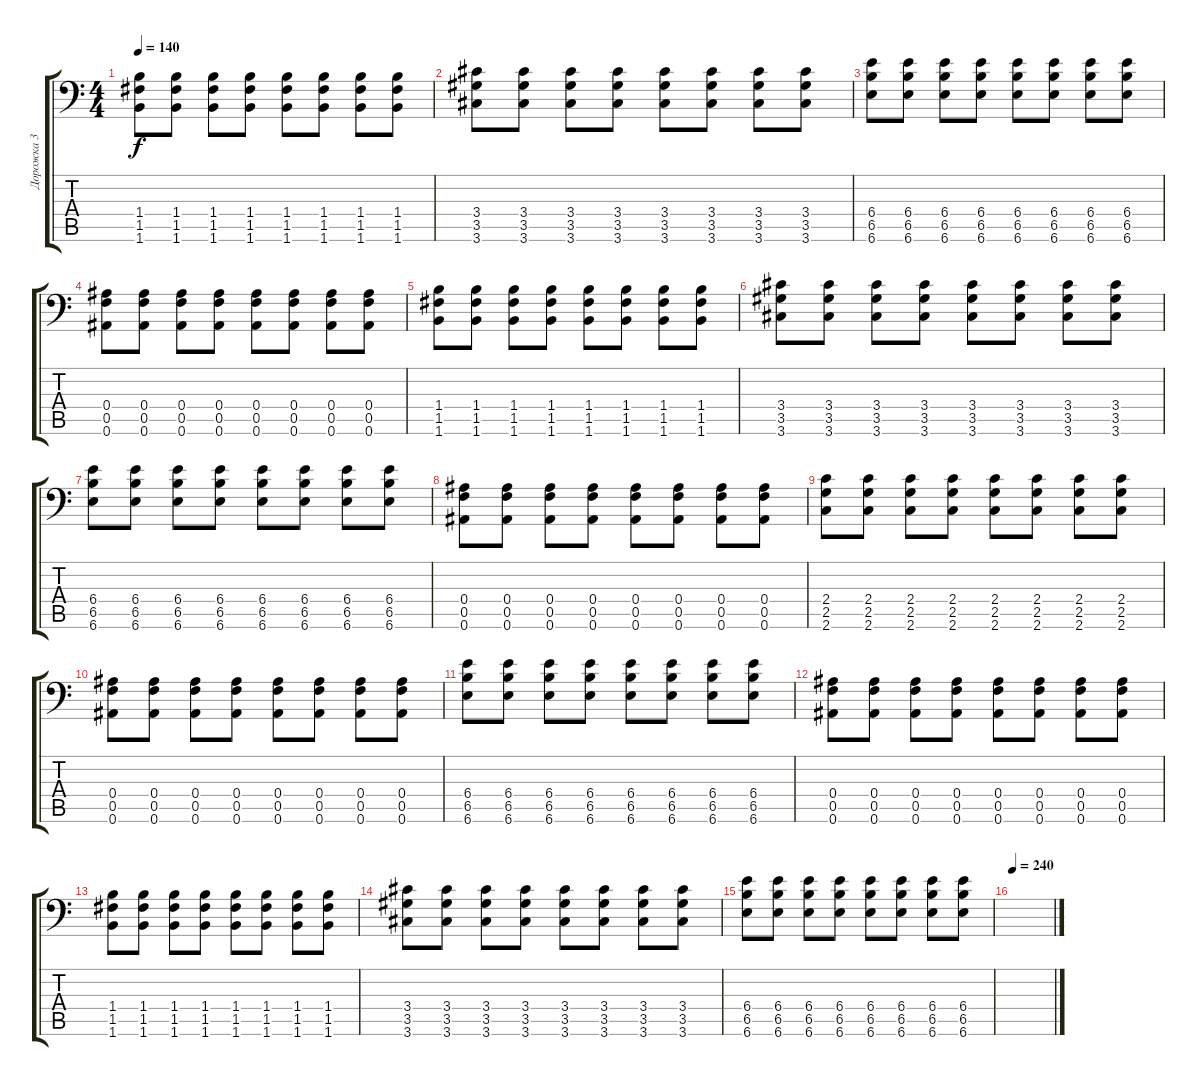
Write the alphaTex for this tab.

\track ("Дорожка 3" "Дорожка 3") {instrument distortionguitar}
\staff {score tabs}
\tuning (C4 G3 Eb3 Bb2 F2 Bb1) {hide}
\ts (4 4)
\tempo 140
\clef f4
\ks c
(1.4 1.5 1.6).8{dy f} (1.4 1.5 1.6).8 (1.4 1.5 1.6).8 (1.4 1.5 1.6).8 (1.4 1.5 1.6).8 (1.4 1.5 1.6).8 (1.4 1.5 1.6).8 (1.4 1.5 1.6).8 |
(3.4 3.5 3.6).8 (3.4 3.5 3.6).8 (3.4 3.5 3.6).8 (3.4 3.5 3.6).8 (3.4 3.5 3.6).8 (3.4 3.5 3.6).8 (3.4 3.5 3.6).8 (3.4 3.5 3.6).8 |
(6.4 6.5 6.6).8 (6.4 6.5 6.6).8 (6.4 6.5 6.6).8 (6.4 6.5 6.6).8 (6.4 6.5 6.6).8 (6.4 6.5 6.6).8 (6.4 6.5 6.6).8 (6.4 6.5 6.6).8 |
(0.4 0.5 0.6).8 (0.4 0.5 0.6).8 (0.4 0.5 0.6).8 (0.4 0.5 0.6).8 (0.4 0.5 0.6).8 (0.4 0.5 0.6).8 (0.4 0.5 0.6).8 (0.4 0.5 0.6).8 |
(1.4 1.5 1.6).8 (1.4 1.5 1.6).8 (1.4 1.5 1.6).8 (1.4 1.5 1.6).8 (1.4 1.5 1.6).8 (1.4 1.5 1.6).8 (1.4 1.5 1.6).8 (1.4 1.5 1.6).8 |
(3.4 3.5 3.6).8 (3.4 3.5 3.6).8 (3.4 3.5 3.6).8 (3.4 3.5 3.6).8 (3.4 3.5 3.6).8 (3.4 3.5 3.6).8 (3.4 3.5 3.6).8 (3.4 3.5 3.6).8 |
(6.4 6.5 6.6).8 (6.4 6.5 6.6).8 (6.4 6.5 6.6).8 (6.4 6.5 6.6).8 (6.4 6.5 6.6).8 (6.4 6.5 6.6).8 (6.4 6.5 6.6).8 (6.4 6.5 6.6).8 |
(0.4 0.5 0.6).8 (0.4 0.5 0.6).8 (0.4 0.5 0.6).8 (0.4 0.5 0.6).8 (0.4 0.5 0.6).8 (0.4 0.5 0.6).8 (0.4 0.5 0.6).8 (0.4 0.5 0.6).8 |
(2.4 2.5 2.6).8 (2.4 2.5 2.6).8 (2.4 2.5 2.6).8 (2.4 2.5 2.6).8 (2.4 2.5 2.6).8 (2.4 2.5 2.6).8 (2.4 2.5 2.6).8 (2.4 2.5 2.6).8 |
(0.4 0.5 0.6).8 (0.4 0.5 0.6).8 (0.4 0.5 0.6).8 (0.4 0.5 0.6).8 (0.4 0.5 0.6).8 (0.4 0.5 0.6).8 (0.4 0.5 0.6).8 (0.4 0.5 0.6).8 |
(6.4 6.5 6.6).8 (6.4 6.5 6.6).8 (6.4 6.5 6.6).8 (6.4 6.5 6.6).8 (6.4 6.5 6.6).8 (6.4 6.5 6.6).8 (6.4 6.5 6.6).8 (6.4 6.5 6.6).8 |
(0.4 0.5 0.6).8 (0.4 0.5 0.6).8 (0.4 0.5 0.6).8 (0.4 0.5 0.6).8 (0.4 0.5 0.6).8 (0.4 0.5 0.6).8 (0.4 0.5 0.6).8 (0.4 0.5 0.6).8 |
(1.4 1.5 1.6).8 (1.4 1.5 1.6).8 (1.4 1.5 1.6).8 (1.4 1.5 1.6).8 (1.4 1.5 1.6).8 (1.4 1.5 1.6).8 (1.4 1.5 1.6).8 (1.4 1.5 1.6).8 |
(3.4 3.5 3.6).8 (3.4 3.5 3.6).8 (3.4 3.5 3.6).8 (3.4 3.5 3.6).8 (3.4 3.5 3.6).8 (3.4 3.5 3.6).8 (3.4 3.5 3.6).8 (3.4 3.5 3.6).8 |
(6.4 6.5 6.6).8 (6.4 6.5 6.6).8 (6.4 6.5 6.6).8 (6.4 6.5 6.6).8 (6.4 6.5 6.6).8 (6.4 6.5 6.6).8 (6.4 6.5 6.6).8 (6.4 6.5 6.6).8 |
\tempo 240
